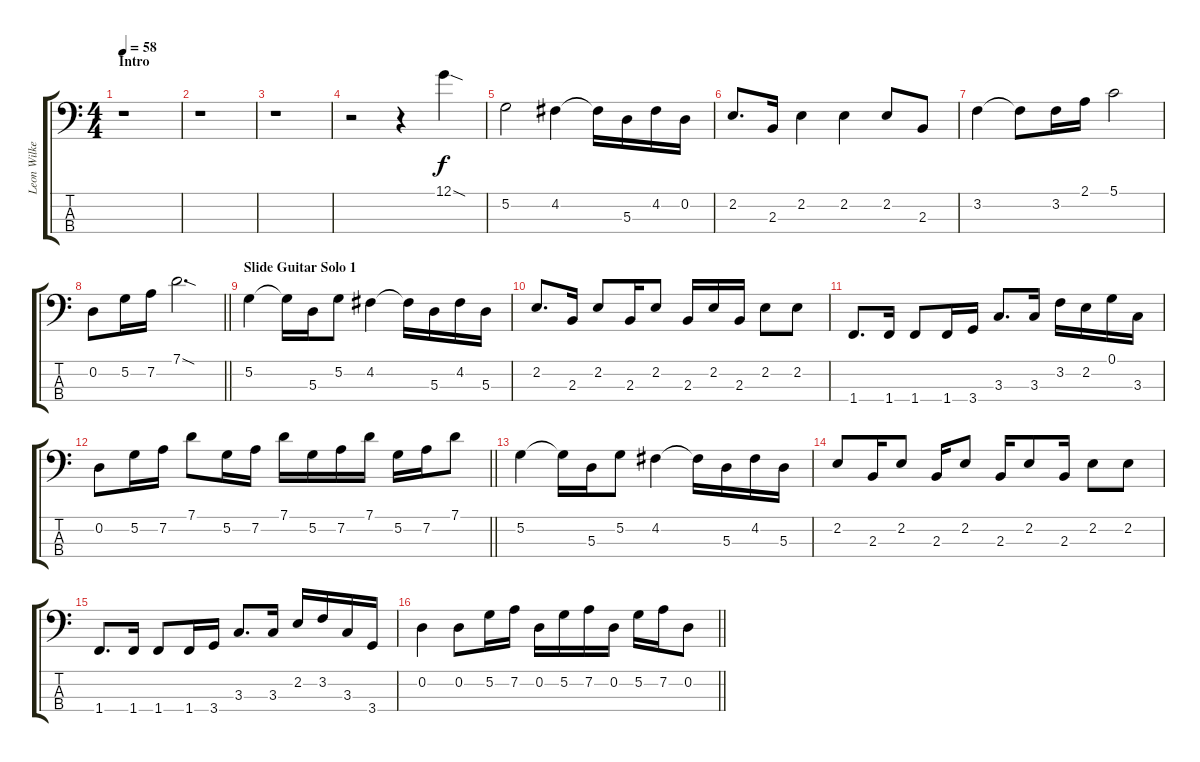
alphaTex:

\track ("Leon Wilkeson (bass)" "Leon Wilke") {instrument electricbasspick}
\staff {score tabs}
\tuning (G2 D2 A1 E1) {hide}
\ts (4 4)
\section ("" "Intro")
\tempo 58
\clef f4
\ks c
r.1{dy f instrument electricbasspick} |
r.1 |
r.1 |
r.2 r.4 12.1{sod}.4 |
5.2.2 4.2.4 4.2{t}.16 5.3.16 4.2.16 0.2.16 |
2.2.8{d} 2.3.16 2.2.4 2.2.4 2.2.8 2.3.8 |
3.2.4 3.2{t}.8 3.2.16 2.1.16 5.1.2 |
\barLineRight lightlight
0.2.8 5.2.16 7.2.16 7.1{sod}.2{d} |
\section ("" "Slide Guitar Solo 1")
5.2.4 5.2{t}.16 5.3.16 5.2.8 4.2.4 4.2{t}.16 5.3.16 4.2.16 5.3.16 |
2.2.8{d} 2.3.16 2.2.8 2.3.16 2.2.8 2.3.16 2.2.16 2.3.16 2.2.8 2.2.8 |
1.4.8{d} 1.4.16 1.4.8 1.4.16 3.4.16 3.3.8{d} 3.3.16 3.2.16 2.2.16 0.1.16 3.3.16 |
\barLineRight lightlight
0.2.8 5.2.16 7.2.16 7.1.8 5.2.16 7.2.16 7.1.16 5.2.16 7.2.16 7.1.16 5.2.16 7.2.16 7.1.8 |
5.2.4 5.2{t}.16 5.3.16 5.2.8 4.2.4 4.2{t}.16 5.3.16 4.2.16 5.3.16 |
2.2.8 2.3.16 2.2.8 2.3.16 2.2.8 2.3.16 2.2.8 2.3.16 2.2.8 2.2.8 |
1.4.8{d} 1.4.16 1.4.8 1.4.16 3.4.16 3.3.8{d} 3.3.16 2.2.16 3.2.16 3.3.16 3.4.16 |
\barLineRight lightlight
0.2.4 0.2.8 5.2.16 7.2.16 0.2.16 5.2.16 7.2.16 0.2.16 5.2.16 7.2.16 0.2.8
